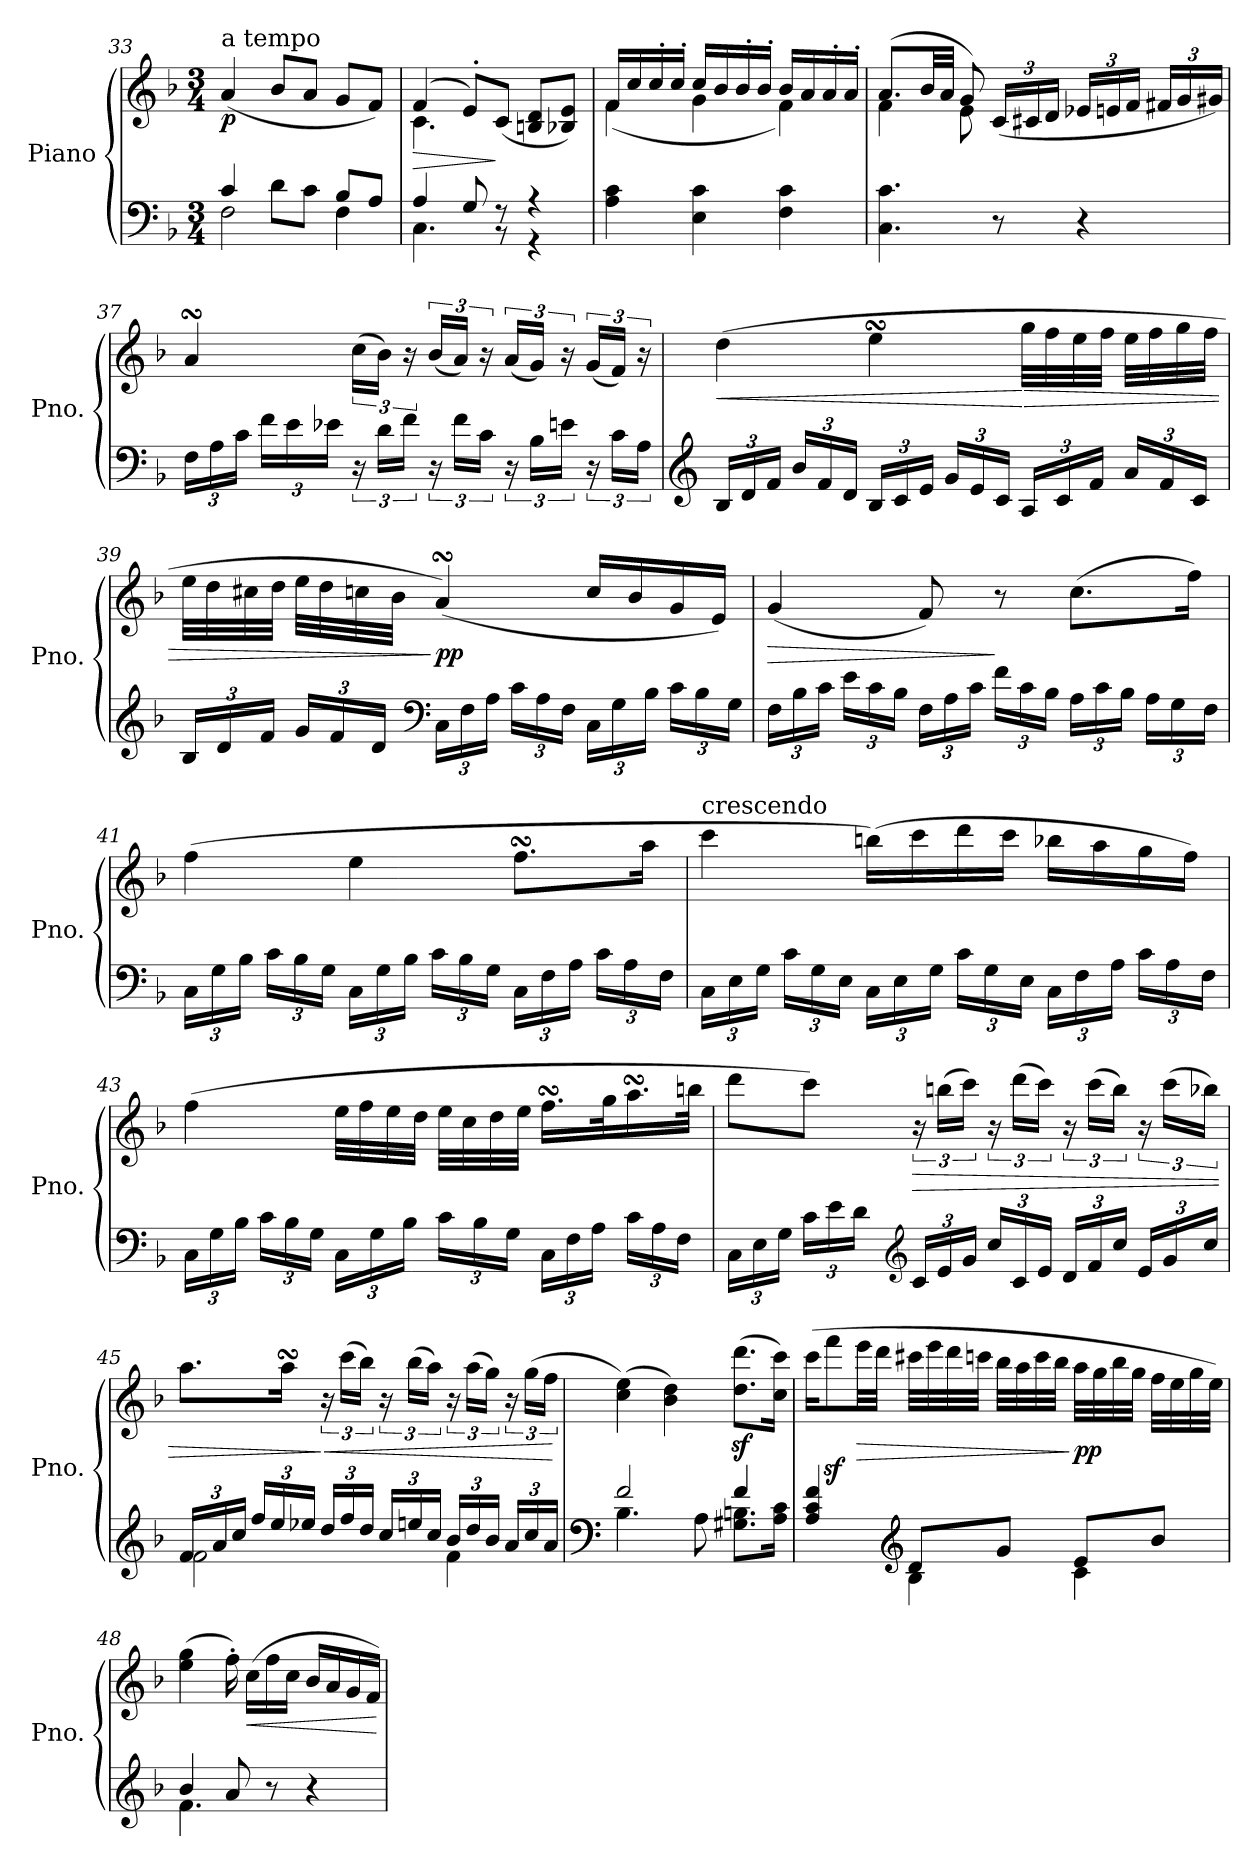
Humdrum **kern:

**kern	**kern	**dynam
*part1	*part1	*part1
*staff2	*staff1	*staff1/2
*I"Piano	*	*
*I'Pno.	*	*
*clefF4	*clefG2	*
*k[b-]	*k[b-]	*
*F:	*F:	*
*M3/4	*M3/4	*
=33	=33	=33
*^	*	*
!	!	!LO:TX:a:t=a tempo	!
!	!	!	!LO:DY:b
4c/	2F\	(<4a/	p
8d\L	.	8b-/L	.
8c\J	.	8a/J	.
8B-/L	4F\	8g/L	.
8A/J	.	8f/J)	.
!!LO:LB:g=z
=34	=34	=34	=34
!	!	!	!LO:HP:b
*	*	*^	*
4.C\	4A/	(>4f/	4.c\	>
.	8G/	8e'/L)	.	.
8r	8r	(>8c/J	4.ryy	]
4r	4r	8Bn/ 8d/L	.	.
.	.	8B-X/ 8e/J)	.	.
*v	*v	*	*	*
=35	=35	=35	=35
4A\ 4c\	16f/LL	(<4f\	.
.	16cc/	.	.
.	16cc'/	.	.
.	16cc'/JJ	.	.
4E\ 4c\	16cc/LL	4g\	.
.	16b-/	.	.
.	16b-'/	.	.
.	16b-'/JJ	.	.
4F\ 4c\	16b-/LL	4f\)	.
.	16a/	.	.
.	16a'/	.	.
.	16a'/JJ	.	.
=36	=36	=36	=36
4.C\ 4.c\	(>8.a/L	4f\	.
.	32b-/LL	.	.
.	32a/JJJ	.	.
.	8g/)	8e\	.
*	*Xbrackettup	*	*
8r	(>24c/LL	4.ryy	.
.	24c#X/	.	.
.	24d/JJ	.	.
4r	24e-X/LL	.	.
.	24en/	.	.
.	24f/JJ	.	.
.	24f#X/LL	.	.
.	24g/	.	.
.	24g#X/JJ)	.	.
*	*v	*v	*
=37	=37	=37
*Xbrackettup	*	*
24F\LL	4asSsS/	.
24A\	.	.
24c\JJ	.	.
24f\LL	.	.
24e\	.	.
24e-X\JJ	.	.
*brackettup	*brackettup	*
24r	(>24cc\LL	.
24d\LL	24b-\JJ)	.
24f\JJ	24r	.
24r	(<24b-/LL	.
24f\LL	24a/JJ)	.
24c\JJ	24r	.
24r	(<24a/LL	.
24B-\LL	24g/JJ)	.
24en\JJ	24r	.
24r	(<24g/LL	.
24c\LL	24f/JJ)	.
24A\JJ	24r	.
!!LO:LB:g=z
=38	=38	=38
*clefG2	*	*
*Xbrackettup	*	*
!	!	!LO:HP:b
24B-/LL	(>4dd\	<
24d/	.	.
24f/JJ	.	.
24b-/LL	.	.
24f/	.	.
24d/JJ	.	.
24B-/LL	4eesSsS\	.
24c/	.	.
24e/JJ	.	.
24g/LL	.	.
24e/	.	.
24c/JJ	.	.
!	!	!LO:HP:n=1:b
24A/LL	32gg\LLL	[ >
.	32ff\	.
24c/	.	.
.	32ee\	.
24f/JJ	.	.
.	32ff\JJJ	.
24a/LL	32ee\LLL	.
.	32ff\	.
24f/	.	.
.	32gg\	.
24c/JJ	.	.
.	32ff\JJJ	.
=39	=39	=39
24B-/LL	32ee\LLL	.
.	32dd\	.
24d/	.	.
.	32cc#X\	.
24f/JJ	.	.
.	32dd\JJJ	.
24g/LL	32ee\LLL	.
.	32dd\	.
24f/	.	.
.	32ccn\	.
24d/JJ	.	.
.	32b-\JJJ	.
*clefF4	*	*
!	!	!LO:DY:n=1:b
24C\LL	(<4asSsS/)	] pp
24F\	.	.
24A\JJ	.	.
24c\LL	.	.
24A\	.	.
24F\JJ	.	.
24C\LL	16cc/LL	.
24G\	.	.
.	16b-/	.
24B-\JJ	.	.
24c\LL	16g/	.
24B-\	.	.
.	16e/JJ)	.
24G\JJ	.	.
!!LO:LB:g=z
=40	=40	=40
!	!	!LO:HP:b
24F\LL	(<4g/	>
24B-\	.	.
24c\JJ	.	.
24e\LL	.	.
24c\	.	.
24B-\JJ	.	.
24F\LL	8f/)	.
24A\	.	.
24c\JJ	.	.
24f\LL	8r	]
24c\	.	.
24B-\JJ	.	.
24A\LL	(>8.cc\L	.
24c\	.	.
24B-\JJ	.	.
24A\LL	.	.
24G\	.	.
.	16ff\Jk)	.
24F\JJ	.	.
=41	=41	=41
24C\LL	(>4ff\	.
24G\	.	.
24B-\JJ	.	.
24c\LL	.	.
24B-\	.	.
24G\JJ	.	.
24C\LL	4ee\	.
24G\	.	.
24B-\JJ	.	.
24c\LL	.	.
24B-\	.	.
24G\JJ	.	.
24C\LL	8.ffsSSs\L	.
24F\	.	.
24A\JJ	.	.
24c\LL	.	.
24A\	.	.
.	16aa\Jk	.
24F\JJ	.	.
=42	=42	=42
!	!LO:TX:a:t=crescendo	!
24C\LL	4ccc\	.
24E\	.	.
24G\JJ	.	.
24c\LL	.	.
24G\	.	.
24E\JJ	.	.
24C\LL	(>16bbn\LL)	.
24E\	.	.
.	16ccc\	.
24G\JJ	.	.
24c\LL	16ddd\	.
24G\	.	.
.	16ccc\JJ	.
24E\JJ	.	.
24C\LL	16bb-X\LL	.
24F\	.	.
.	16aa\	.
24A\JJ	.	.
24c\LL	16gg\	.
24A\	.	.
.	16ff\JJ)	.
24F\JJ	.	.
!!LO:LB:g=z
=43	=43	=43
24C\LL	(>4ff\	.
24G\	.	.
24B-\JJ	.	.
24c\LL	.	.
24B-\	.	.
24G\JJ	.	.
24C\LL	32ee\LLL	.
.	32ff\	.
24G\	.	.
.	32ee\	.
24B-\JJ	.	.
.	32dd\JJJ	.
24c\LL	32ee\LLL	.
.	32cc\	.
24B-\	.	.
.	32dd\	.
24G\JJ	.	.
.	32ee\JJJ	.
24C\LL	16.ffsSSs\LL	.
24F\	.	.
24A\JJ	.	.
.	32gg\K	.
24c\LL	16.aasSsS\	.
24A\	.	.
24F\JJ	.	.
.	32bbn\JJk	.
=44	=44	=44
24C\LL	8ddd\L	.
24E\	.	.
24G\JJ	.	.
24c\LL	8ccc\J)	.
24e\	.	.
24d\JJ	.	.
*clefG2	*	*
!	!	!LO:HP:b
24c/LL	24r	>
24e/	(>24bbn\LL	.
24g/JJ	24ccc\JJ)	.
24cc/LL	24r	.
24c/	(>24ddd\LL	.
24e/JJ	24ccc\JJ)	.
24d/LL	24r	.
24f/	(>24ccc\LL	.
24cc/JJ	24bb\JJ)	.
24e/LL	24r	.
24g/	(>24ccc\LL	.
24cc/JJ	24bb-X\JJ)	.
!!LO:LB:g=z
=45	=45	=45
*^	*	*
24f/LL	2f\	8.aa\L	.
24a/	.	.	.
24cc/JJ	.	.	.
24ff/LL	.	.	.
24ee/	.	.	.
.	.	16aasSsS\Jk	.
24ee-X/JJ	.	.	.
!	!	!	!LO:HP:n=1:b
24dd/LL	.	24r	] <
24ff/	.	(>24ccc\LL	.
24dd/JJ	.	24bb-\JJ)	.
24cc/LL	.	24r	.
24een/	.	(>24bb-\LL	.
24cc/JJ	.	24aa\JJ)	.
24b-/LL	4f\	24r	.
24dd/	.	(>24aa\LL	.
24b-/JJ	.	24gg\JJ)	.
24a/LL	.	24r	.
24cc/	.	(>24gg\LL	.
24a/JJ	.	24ff\JJ	.
*v	*v	*	*
.	.	[
=46	=46	=46
*clefF4	*	*
*^	*	*
4.B-\	2f/	(>4cc\ 4ee\)	.
.	.	4b-\ 4dd\)	.
8A\	.	.	.
8.G#X\ 8.Bn\L	4f/	(>8.dd\z< 8.ddd\z<L	.
16A\ 16c\Jk	.	16cc\ 16ccc\Jk)	.
=47	=47	=47	=47
4A/ 4c/ 4f/	4ryy	(>16ccc\KL	.
.	.	8fffz<\	.
!	!	!	!LO:HP:b
.	.	32eee\LL	>
.	.	32ddd\JJJ	.
*clefG2	*	*	*
8d/L	4B-\	32ccc#X\LLL	.
.	.	32eee\	.
.	.	32ddd\	.
.	.	32cccn\JJJ	.
8g/J	.	32bb-\LLL	.
.	.	32aa\	.
.	.	32ccc\	.
.	.	32bb-\JJJ	.
!	!	!	!LO:DY:n=1:b
8e/L	4c\	32aa\LLL	] pp
.	.	32gg\	.
.	.	32bb-\	.
.	.	32gg\JJJ	.
8b-/J	.	32ff\LLL	.
.	.	32ee\	.
.	.	32gg\	.
.	.	32ee\JJJ)	.
!!LO:PB:g=z
=48	=48	=48	=48
4b-/	4.f\	(>4ee\ 4gg\	.
8a/	.	16ff'\)	.
!	!	!	!LO:HP:b
.	.	(>16cc\LL	<
8r	4.ryy	16ff\	.
.	.	16cc\JJ	.
4r	.	16b-/LL	.
.	.	16a/	.
.	.	16g/	.
.	.	16f/JJ)	.
*v	*v	*	*
.	.	[
=	=	=
*-	*-	*-
